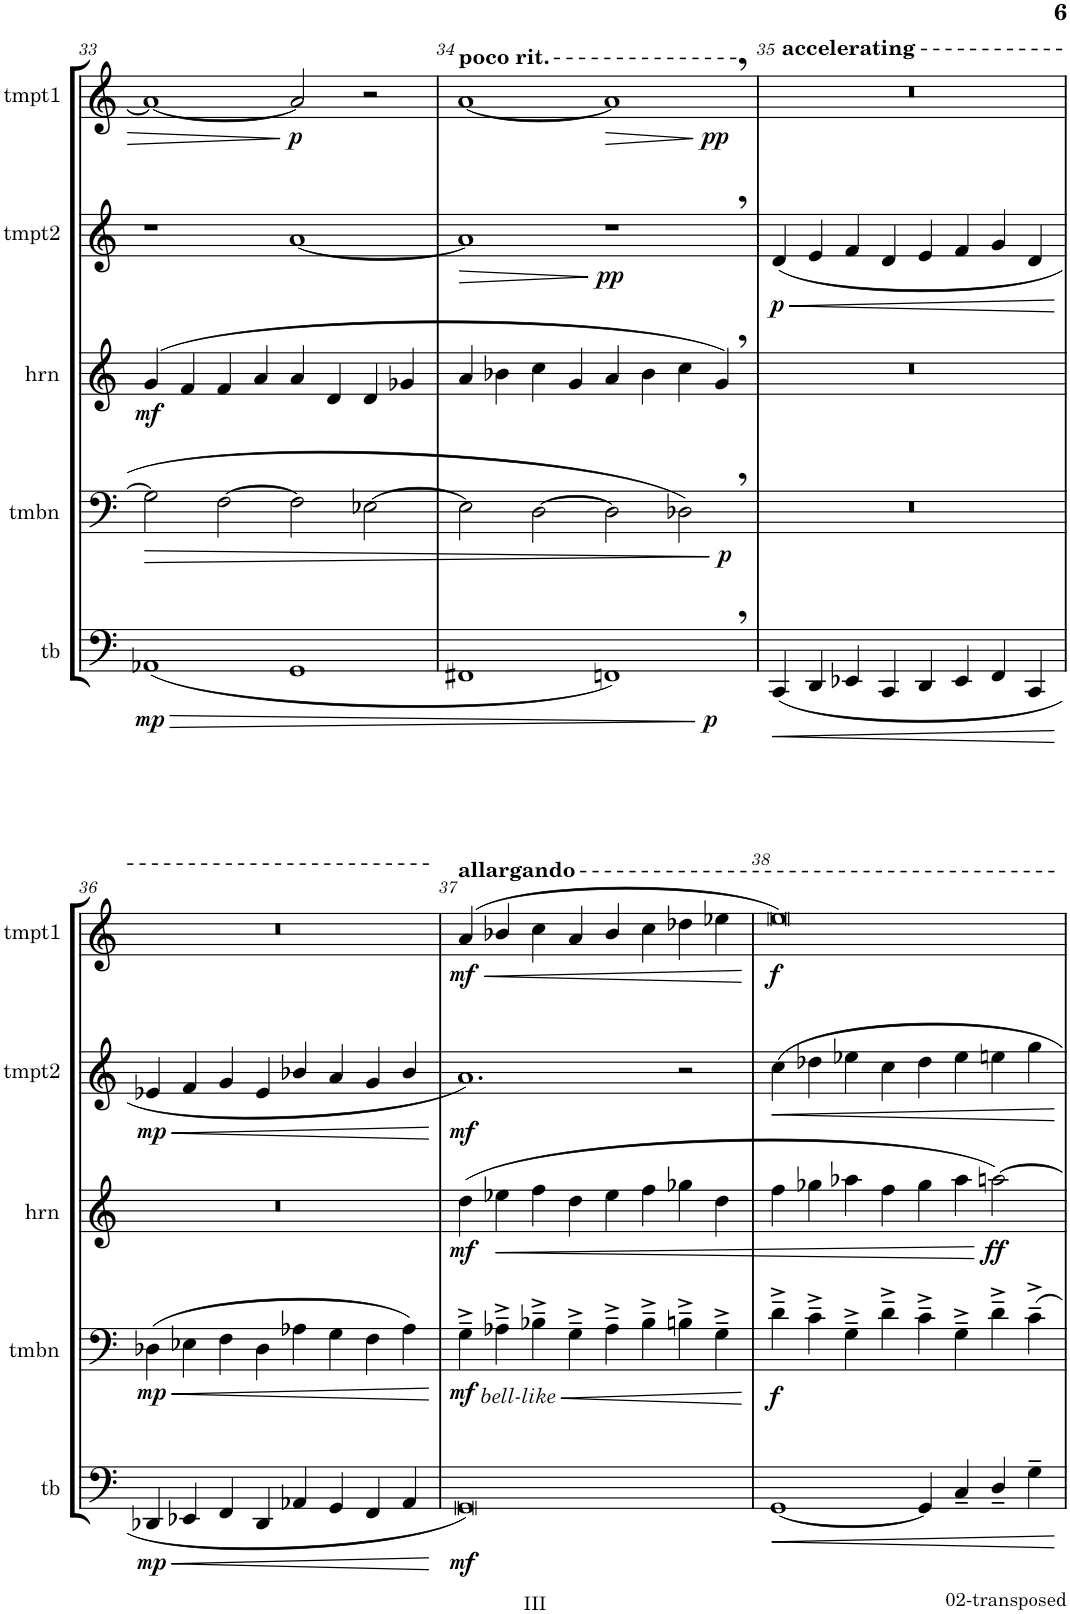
**kern	**dynam	**kern	**dynam	**kern	**dynam	**kern	**dynam	**kern	**dynam
*part5	*part5	*part4	*part4	*part3	*part3	*part2	*part2	*part1	*part1
*staff5	*staff5	*staff4	*staff4	*staff3	*staff3	*staff2	*staff2	*staff1	*staff1
*I"Tuba	*	*I"Trombone	*	*I"Horn in F	*	*I"Bb Trumpet 2	*	*I"Bb Trumpet 1	*
*I'tb	*	*I'tmbn	*	*I'hrn	*	*I'tmpt2	*	*I'tmpt1	*
!!LO:PB:g=z
*clefF4	*	*clefF4	*	*clefG2	*	*clefG2	*	*clefG2	*
*	*	*	*	*Trd4c7	*	*Trd1c2	*	*Trd1c2	*
*k[]	*	*k[]	*	*k[]	*	*k[]	*	*k[]	*
*M4/2	*	*M4/2	*	*M4/2	*	*M4/2	*	*M4/2	*
=33	=33	=33	=33	=33	=33	=33	=33	=33	=33
!	!LO:HP:b	!	!LO:HP:b	!	!	!	!	!	!
!	!LO:DY:n=1:b	!	!	!	!LO:DY:b	!	!	!	!
(1AA-X	> mp	2G\]	>	(4g/	mf	1r	.	1a_	.
.	.	.	.	4f/	.	.	.	.	.
.	.	[2F\	.	4f/	.	.	.	.	.
.	.	.	.	4a/	.	.	.	.	.
!	!	!	!	!	!	!	!	!	!LO:DY:b
1GG	.	2F\]	.	4a/	.	[1a	.	2a/]	p
.	.	.	.	4d/	.	.	.	.	.
.	.	[2E-X\	.	4d/	.	.	.	2r	.
.	.	.	.	4g-X/	.	.	.	.	.
=34	=34	=34	=34	=34	=34	=34	=34	=34	=34
!	!	!	!	!	!	!	!	!LO:TX:a:t=poco rit.	!
!	!	!	!	!	!	!	!LO:HP:b	!	!
1FF#X	.	2E-\]	.	4a/	.	1a]	>	[1a	.
.	.	.	.	4b-X\	.	.	.	.	.
.	.	[2D\	.	4cc\	.	.	.	.	.
.	.	.	.	4g/	.	.	.	.	.
!	!LO:DY:n=1:b	!	!	!	!	!	!LO:DY:n=1:b	!	!LO:HP:b
1FFn,)	] p	2D\]	.	4a/	.	1r	] pp	1a,]	>
.	.	.	.	4b-\	.	.	.	.	.
!	!	!	!LO:DY:n=1:b	!	!	!	!	!	!
.	.	2D-X,\	] p	4cc\	.	.	.	.	.
.	.	.	.	4g,/)	.	.	.	.	.
.	.	.	.	.	.	.	.	.	]
=35	=35	=35	=35	=35	=35	=35	=35	=35	=35
!	!	!	!	!	!	!	!	!LO:TX:a:t=accelerating	!
!	!LO:HP:b	!	!	!	!	!	!LO:HP:b	!	!
!	!	!	!	!	!	!	!LO:DY:n=1:b	!	!LO:DY:b
(<4CC/	<	0r	.	0r	.	(<4d/	< p	0r	pp
4DD/	.	.	.	.	.	4e/	.	.	.
4EE-X/	.	.	.	.	.	4f/	.	.	.
4CC/	.	.	.	.	.	4d/	.	.	.
4DD/	.	.	.	.	.	4e/	.	.	.
4EE-/	.	.	.	.	.	4f/	.	.	.
4FF/	.	.	.	.	.	4g/	.	.	.
4CC/	.	.	.	.	.	4d/	.	.	.
.	[	.	.	.	.	.	[	.	.
!!LO:LB:g=z
=36	=36	=36	=36	=36	=36	=36	=36	=36	=36
!	!LO:HP:b	!	!LO:HP:b	!	!	!	!LO:HP:b	!	!
!	!LO:DY:n=1:b	!	!LO:DY:n=1:b	!	!	!	!LO:DY:n=1:b	!	!
4DD-X/	< mp	(4D-X\	< mp	0r	.	4e-X/	< mp	0r	.
4EE-X/	.	4E-X\	.	.	.	4f/	.	.	.
4FF/	.	4F\	.	.	.	4g/	.	.	.
4DD-/	.	4D-\	.	.	.	4e-/	.	.	.
4AA-X/	.	4A-X\	.	.	.	4b-X/	.	.	.
4GG/	.	4G\	.	.	.	4a/	.	.	.
4FF/	.	4F\	.	.	.	4g/	.	.	.
4AA-/	.	4A-\)	.	.	.	4b-/	.	.	.
.	[	.	[	.	.	.	[	.	.
=37	=37	=37	=37	=37	=37	=37	=37	=37	=37
!	!	!	!	!	!	!	!	!LO:TX:a:t=allargando	!
!	!	!LO:TX:b:i:t=bell-like	!	!	!	!	!	!	!
!	!LO:DY:b	!	!LO:HP:b	!	!	!	!	!	!LO:HP:b
!	!	!	!LO:DY:n=1:b	!	!LO:DY:b	!	!LO:DY:b	!	!LO:DY:n=1:b
0GG)	mf	4G~^\	< mf	(4dd\	mf	1.a)	mf	(4a/	< mf
!	!	!	!	!	!LO:HP:b	!	!	!	!
.	.	4A-X~^\	.	4ee-X\	<	.	.	4b-X/	.
.	.	4B-X~^\	.	4ff\	.	.	.	4cc\	.
.	.	4G~^\	.	4dd\	.	.	.	4a/	.
.	.	4A-~^\	.	4ee-\	.	.	.	4b-/	.
.	.	4B-~^\	.	4ff\	.	.	.	4cc\	.
.	.	4Bn~^\	.	4gg-X\	.	2r	.	4dd-X\	.
.	.	4G~^\	.	4dd\	.	.	.	4ee-X\	.
.	.	.	[	.	.	.	.	.	[
=38	=38	=38	=38	=38	=38	=38	=38	=38	=38
!	!LO:HP:b	!	!LO:DY:b	!	!	!	!LO:HP:b	!	!LO:DY:b
[1GG	<	4d~^\	f	4ff\	.	4cc\	<	0ee)	f
.	.	4c~^\	.	4gg-X\	.	4dd-X\	.	.	.
.	.	4G~^\	.	4aa-X\	.	4ee-X\	.	.	.
.	.	4d~^\	.	4ff\	.	4cc\	.	.	.
4GG/]	.	4c~^\	.	4gg-\	.	4dd-\	.	.	.
4C~/	.	4G~^\	.	4aa-\	.	4ee-\	.	.	.
!	!	!	!	!	!LO:DY:n=1:b	!	!	!	!
4D~/	.	4d~^\	.	[2aan\)	[ ff	4een\	.	.	.
4G~\	.	4c~^\	.	.	.	4gg\	.	.	.
.	[	.	.	.	.	.	[	.	.
=	=	=	=	=	=	=	=	=	=
*-	*-	*-	*-	*-	*-	*-	*-	*-	*-
